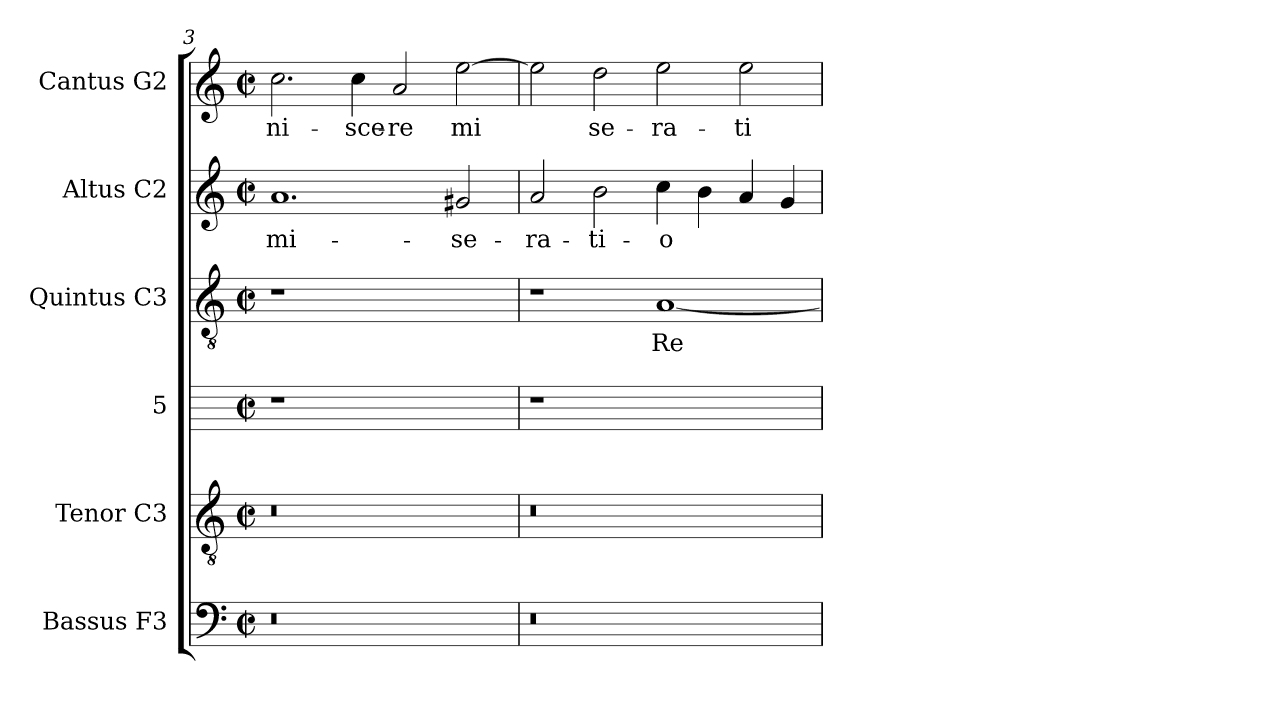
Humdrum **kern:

**kern	**kern	**kern	**kern	**text	**kern	**text	**kern	**text
*part6	*part5	*part4	*part3	*part3	*part2	*part2	*part1	*part1
*staff6	*staff5	*staff4	*staff3	*staff3	*staff2	*staff2	*staff1	*staff1
*I"Bassus  F3	*I"Tenor  C3	*I"5	*I"Quintus  C3	*	*I"Altus  C2	*	*I"Cantus  G2	*
*I'B	*I'T	*	*	*	*I'A	*	*I'C	*
*clefF4	*clefGv2	*	*clefGv2	*	*clefG2	*	*clefG2	*
*k[]	*k[]	*k[]	*k[]	*	*k[]	*	*k[]	*
*C:	*C:	*C:	*C:	*	*C:	*	*C:	*
*M2/2	*M2/2	*M2/2	*M2/2	*	*M2/2	*	*M2/2	*
*met(c|)	*met(c|)	*met(c|)	*met(c|)	*	*met(c|)	*	*met(c|)	*
=3	=3	=3	=3	=3	=3	=3	=3	=3
!	!	!	!	!	!	!LO:LY:b:cj	!	!LO:LY:b:cj
0r	0r	1r	1r	.	1.a	mi-	2.cc\	-ni-
!	!	!	!	!	!	!	!	!LO:LY:b:cj
.	.	.	.	.	.	.	4cc\	-sce-
!	!	!	!	!	!	!	!	!LO:LY:b:cj
.	.	1ryy	1ryy	.	.	.	2a/	-re
!	!	!	!	!	!	!LO:LY:b:cj	!	!LO:LY:b:cj
.	.	.	.	.	2g#X/	-se-	[>2ee\	mi-
=4	=4	=4	=4	=4	=4	=4	=4	=4
!	!	!	!	!	!	!LO:LY:b:cj	!	!LO:LY:b:cj
0r	0r	1r	1r	.	2a/	-ra-	2ee\]	--
!	!	!	!	!	!	!LO:LY:b:cj	!	!LO:LY:b:cj
.	.	.	.	.	2b\	-ti-	2dd\	-se-
!	!	!	!	!LO:LY:b:cj	!	!LO:LY:b:cj	!	!LO:LY:b:cj
.	.	1ryy	[<1A	Re-	4cc\	-o-	2ee\	-ra-
!	!	!	!	!	!	!LO:LY:b:cj	!	!
.	.	.	.	.	4b\	--	.	.
!	!	!	!	!	!	!LO:LY:b:cj	!	!LO:LY:b:cj
.	.	.	.	.	4a/	--	2ee\	-ti-
!	!	!	!	!	!	!LO:LY:b:cj	!	!
.	.	.	.	.	4g/	--	.	.
=	=	=	=	=	=	=	=	=
*-	*-	*-	*-	*-	*-	*-	*-	*-
